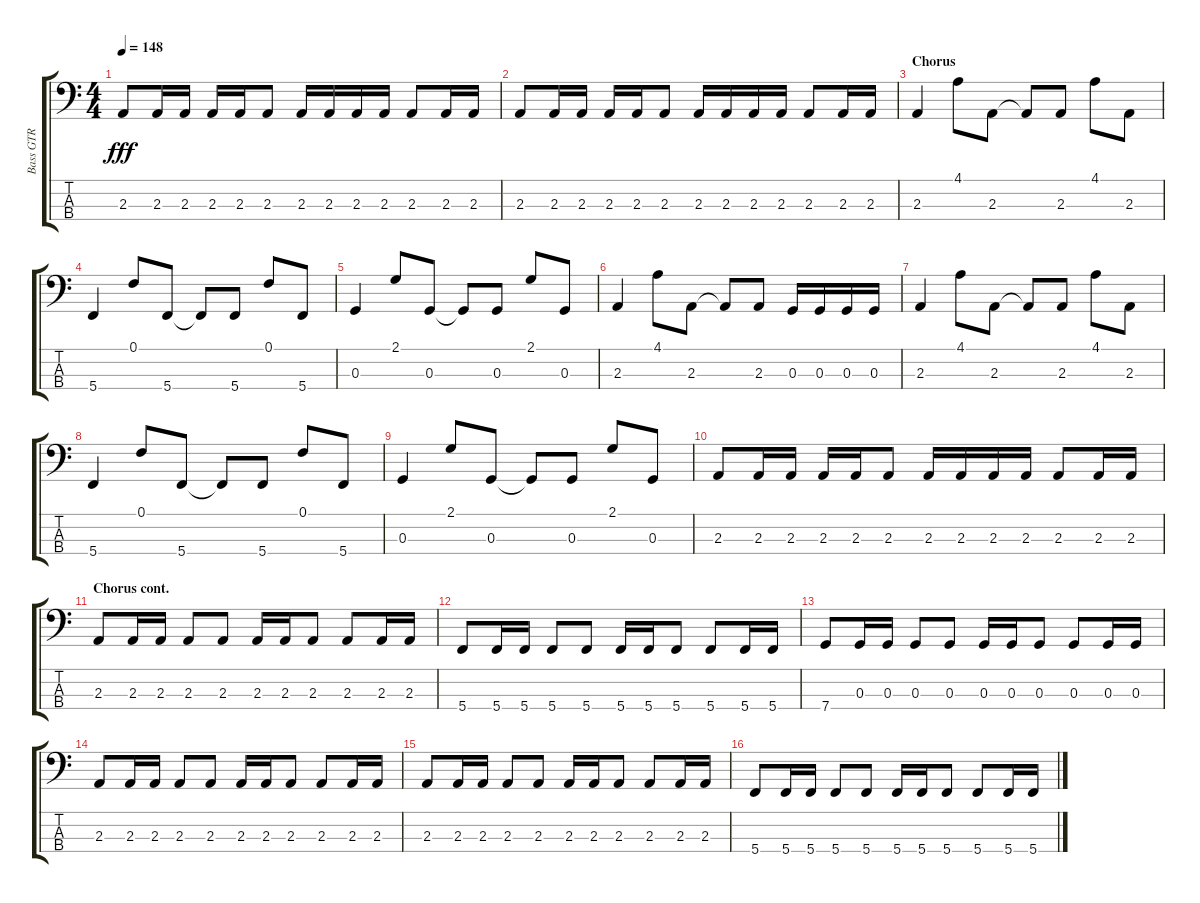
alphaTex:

\track ("Bass GTR" "Bass GTR") {instrument electricbassfinger}
\staff {score tabs}
\tuning (F2 C2 G1 C1) {hide}
\ts (4 4)
\tempo 148
\clef f4
\ks aminor
2.3.8{dy fff} 2.3.16 2.3.16 2.3.16 2.3.16 2.3.8 2.3.16 2.3.16 2.3.16 2.3.16 2.3.8 2.3.16 2.3.16 |
2.3.8 2.3.16 2.3.16 2.3.16 2.3.16 2.3.8 2.3.16 2.3.16 2.3.16 2.3.16 2.3.8 2.3.16 2.3.16 |
\section ("" "Chorus")
2.3.4 4.1.8 2.3.8 2.3{t}.8 2.3.8 4.1.8 2.3.8 |
5.4.4 0.1.8 5.4.8 5.4{t}.8 5.4.8 0.1.8 5.4.8 |
0.3.4 2.1.8 0.3.8 0.3{t}.8 0.3.8 2.1.8 0.3.8 |
2.3.4 4.1.8 2.3.8 2.3{t}.8 2.3.8 0.3.16 0.3.16 0.3.16 0.3.16 |
2.3.4 4.1.8 2.3.8 2.3{t}.8 2.3.8 4.1.8 2.3.8 |
5.4.4 0.1.8 5.4.8 5.4{t}.8 5.4.8 0.1.8 5.4.8 |
0.3.4 2.1.8 0.3.8 0.3{t}.8 0.3.8 2.1.8 0.3.8 |
2.3.8 2.3.16 2.3.16 2.3.16 2.3.16 2.3.8 2.3.16 2.3.16 2.3.16 2.3.16 2.3.8 2.3.16 2.3.16 |
\section ("" "Chorus cont.")
2.3.8 2.3.16 2.3.16 2.3.8 2.3.8 2.3.16 2.3.16 2.3.8 2.3.8 2.3.16 2.3.16 |
5.4.8 5.4.16 5.4.16 5.4.8 5.4.8 5.4.16 5.4.16 5.4.8 5.4.8 5.4.16 5.4.16 |
7.4.8 0.3.16 0.3.16 0.3.8 0.3.8 0.3.16 0.3.16 0.3.8 0.3.8 0.3.16 0.3.16 |
2.3.8 2.3.16 2.3.16 2.3.8 2.3.8 2.3.16 2.3.16 2.3.8 2.3.8 2.3.16 2.3.16 |
2.3.8 2.3.16 2.3.16 2.3.8 2.3.8 2.3.16 2.3.16 2.3.8 2.3.8 2.3.16 2.3.16 |
5.4.8 5.4.16 5.4.16 5.4.8 5.4.8 5.4.16 5.4.16 5.4.8 5.4.8 5.4.16 5.4.16
